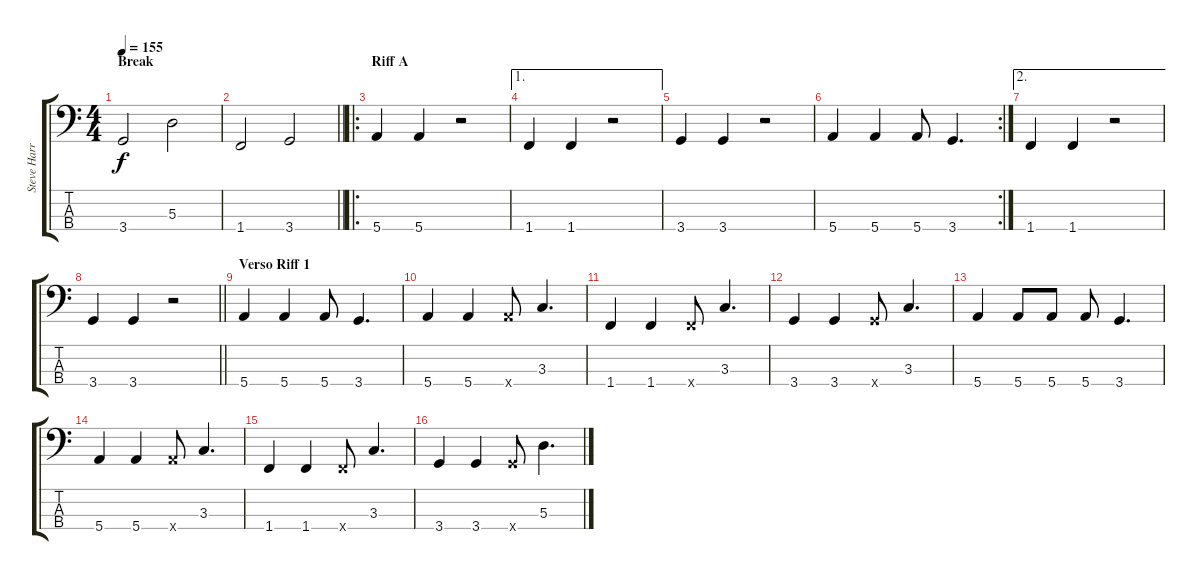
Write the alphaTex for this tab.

\track ("Steve Harris" "Steve Harr") {instrument electricbassfinger}
\staff {score tabs}
\tuning (G2 D2 A1 E1) {hide}
\ts (4 4)
\section ("" "Break")
\tempo 155
\clef f4
\ks c
3.4.2{dy f} 5.3.2 |
\barLineRight lightlight
1.4.2 3.4.2 |
\ro
\section ("" "Riff A")
5.4.4 5.4.4 r.2 |
\ae 1
1.4.4 1.4.4 r.2 |
3.4.4 3.4.4 r.2 |
\rc 2
5.4.4 5.4.4 5.4.8 3.4.4{d} |
\ae 2
1.4.4 1.4.4 r.2 |
\barLineRight lightlight
3.4.4 3.4.4 r.2 |
\section ("" "Verso Riff 1")
5.4.4 5.4.4 5.4.8 3.4.4{d} |
5.4.4 5.4.4 5.4{x}.8 3.3.4{d} |
1.4.4 1.4.4 1.4{x}.8 3.3.4{d} |
3.4.4 3.4.4 3.4{x}.8 3.3.4{d} |
5.4.4 5.4.8 5.4.8 5.4.8 3.4.4{d} |
5.4.4 5.4.4 5.4{x}.8 3.3.4{d} |
1.4.4 1.4.4 1.4{x}.8 3.3.4{d} |
3.4.4 3.4.4 3.4{x}.8 5.3.4{d}
